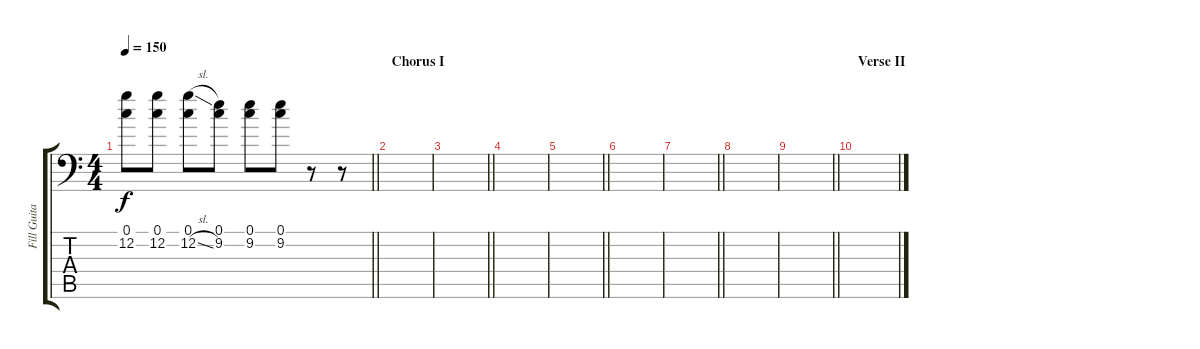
\track ("Fill Guitar" "Fill Guita") {instrument distortionguitar}
\staff {score tabs}
\tuning (C4 G3 Eb3 Bb2 F2 Bb1) {hide}
\ts (4 4)
\tempo 150
\clef f4
\barLineRight lightlight
\ks c
(0.1 12.2).8{dy f} (0.1 12.2).8 (0.1 12.2{sl}).8 (0.1 9.2).8 (0.1 9.2).8 (0.1 9.2).8 r.8 r.8 |
\section ("" "Chorus I")
|
\barLineRight lightlight
|
|
\barLineRight lightlight
|
|
\barLineRight lightlight
|
|
\barLineRight lightlight
|
\section ("" "Verse II")
